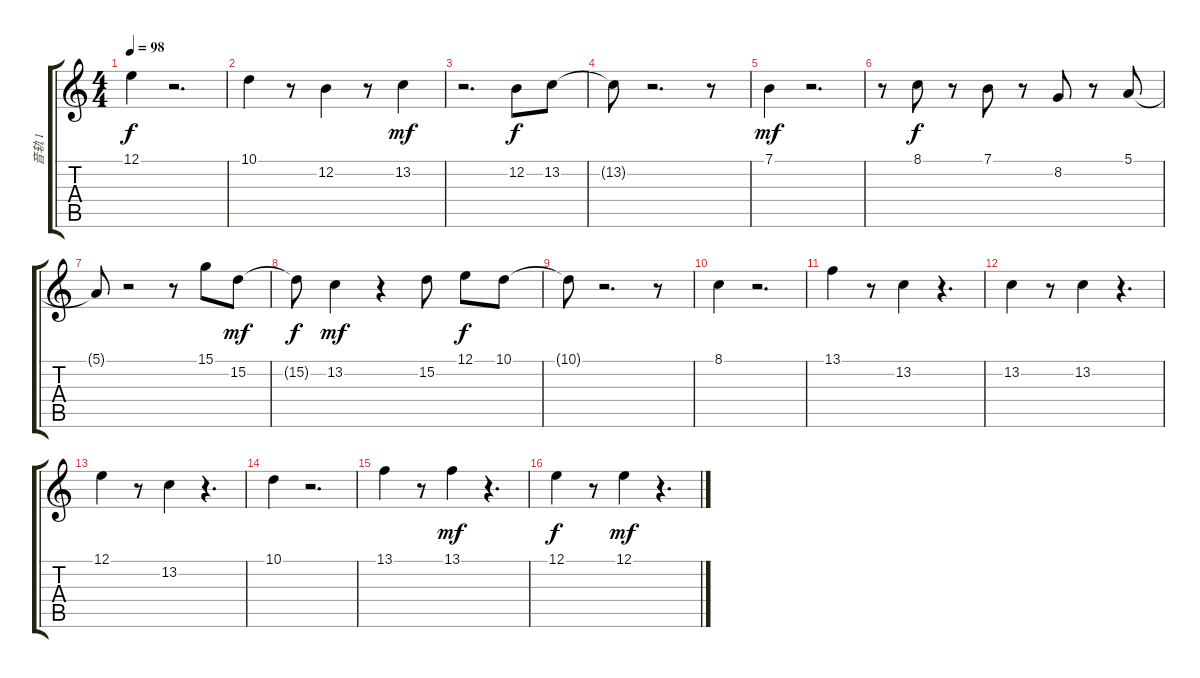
\track ("音轨 1" "音轨 1") {instrument brightacousticpiano}
\staff {score tabs}
\tuning (E4 B3 G3 D3 A2 E2) {hide}
\ts (4 4)
\tempo 98
\clef g2
\ks c
12.1.4{dy f} r.2{d} |
10.1.4 r.8 12.2.4 r.8 13.2.4{dy mf} |
r.2{d} 12.2.8{dy f} 13.2.8 |
13.2{t}.8 r.2{d} r.8 |
7.1.4{dy mf} r.2{d} |
r.8 8.1.8{dy f} r.8 7.1.8 r.8 8.2.8 r.8 5.1.8 |
5.1{t}.8 r.2 r.8 15.1.8 15.2.8{dy mf} |
15.2{t}.8{dy f} 13.2.4{dy mf} r.4 15.2.8 12.1.8{dy f} 10.1.8 |
10.1{t}.8 r.2{d} r.8 |
8.1.4 r.2{d} |
13.1.4 r.8 13.2.4 r.4{d} |
13.2.4 r.8 13.2.4 r.4{d} |
12.1.4 r.8 13.2.4 r.4{d} |
10.1.4 r.2{d} |
13.1.4 r.8 13.1.4{dy mf} r.4{d} |
12.1.4{dy f} r.8 12.1.4{dy mf} r.4{d}
